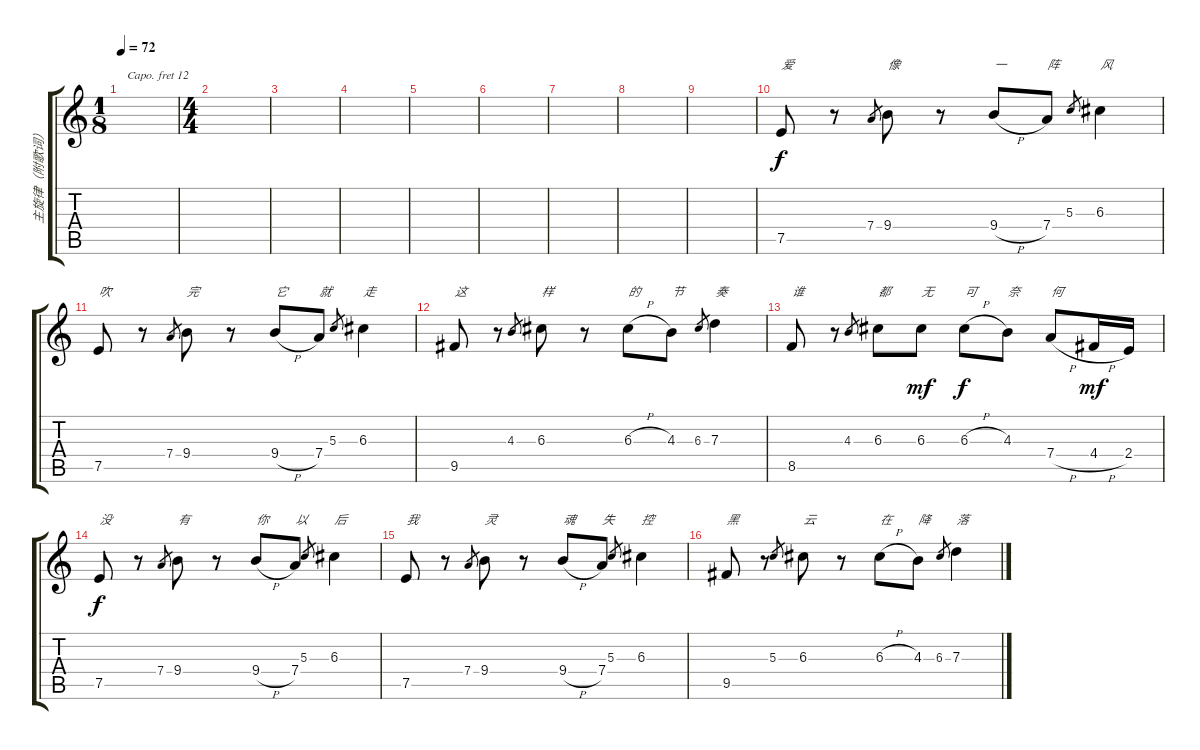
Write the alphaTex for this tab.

\track ("主旋律（附歌词）" "主旋律（附歌词）") {instrument panflute}
\staff {score tabs}
\capo 12
\tuning (E4 B3 G3 D3 A2 E2) {hide}
\ts (1 8)
\tempo 72
\clef g2
\ks c
|
\ts (4 4)
|
|
|
|
|
|
|
|
7.5.8{txt "爱"} r.8 7.4.8{gr} 9.4.8{txt "像"} r.8 9.4{h}.8{txt "一"} 7.4.8{txt "阵"} 5.3.8{gr} 6.3.4{txt "风"} |
7.5.8{txt "吹"} r.8 7.4.8{gr} 9.4.8{txt "完"} r.8 9.4{h}.8{txt "它"} 7.4.8{txt "就"} 5.3.8{gr} 6.3.4{txt "走"} |
9.5.8{txt "这"} r.8 4.3.8{gr} 6.3.8{txt "样"} r.8 6.3{h}.8{txt "的"} 4.3.8{txt "节"} 6.3.8{gr} 7.3.4{txt "奏"} |
8.5.8{txt "谁"} r.8 4.3.8{gr} 6.3.8{txt "都"} 6.3.8{txt "无" dy mf} 6.3{h}.8{txt "可" dy f} 4.3.8{txt "奈"} 7.4{h}.8{txt "何"} 4.4{h}.16{dy mf} 2.4.16 |
7.5.8{txt "没" dy f} r.8 7.4.8{gr} 9.4.8{txt "有"} r.8 9.4{h}.8{txt "你"} 7.4.8{txt "以"} 5.3.8{gr} 6.3.4{txt "后"} |
7.5.8{txt "我"} r.8 7.4.8{gr} 9.4.8{txt "灵"} r.8 9.4{h}.8{txt "魂"} 7.4.8{txt "失"} 5.3.8{gr} 6.3.4{txt "控"} |
9.5.8{txt "黑"} r.8 5.3.8{gr} 6.3.8{txt "云"} r.8 6.3{h}.8{txt "在"} 4.3.8{txt "降"} 6.3.8{gr} 7.3.4{txt "落"}
